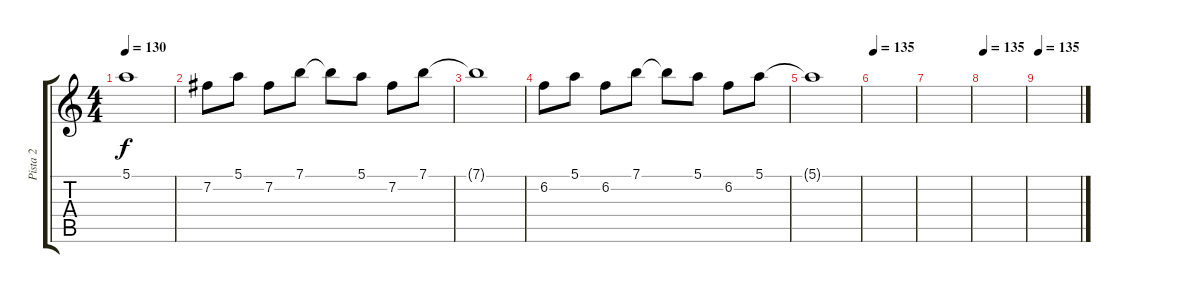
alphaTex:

\track ("Pista 2" "Pista 2") {instrument acousticguitarsteel}
\staff {score tabs}
\tuning (E4 B3 G3 D3 A2 E2) {hide}
\ts (4 4)
\tempo 130
\clef g2
\ks c
5.1{t}.1{dy f} |
7.2.8 5.1.8 7.2.8 7.1.8 7.1{t}.8 5.1.8 7.2.8 7.1.8 |
7.1{t}.1 |
6.2.8 5.1.8 6.2.8 7.1.8 7.1{t}.8 5.1.8 6.2.8 5.1.8 |
5.1{t}.1 |
\tempo 135
|
|
\tempo 135
|
\tempo 135
